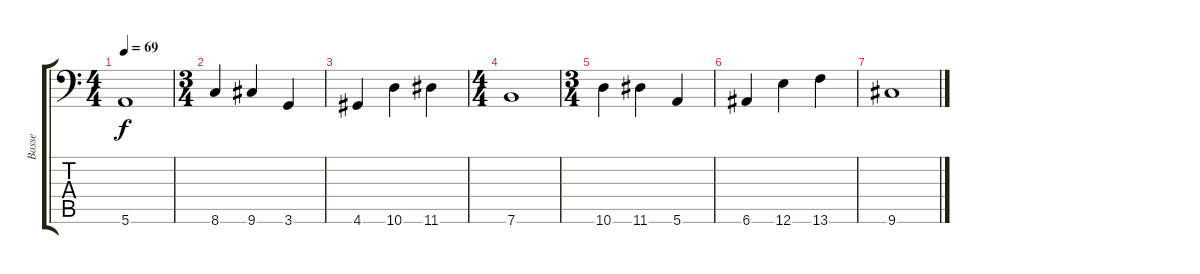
\track ("Basse" "Basse") {instrument slapbass1}
\staff {score tabs}
\tuning (E3 B2 G2 D2 A1 E1) {hide}
\ts (4 4)
\tempo 69
\clef f4
\ks c
5.6.1{dy f} |
\ts (3 4)
8.6.4 9.6.4 3.6.4 |
4.6.4 10.6.4 11.6.4 |
\ts (4 4)
7.6.1 |
\ts (3 4)
10.6.4 11.6.4 5.6.4 |
6.6.4 12.6.4 13.6.4 |
9.6.1
